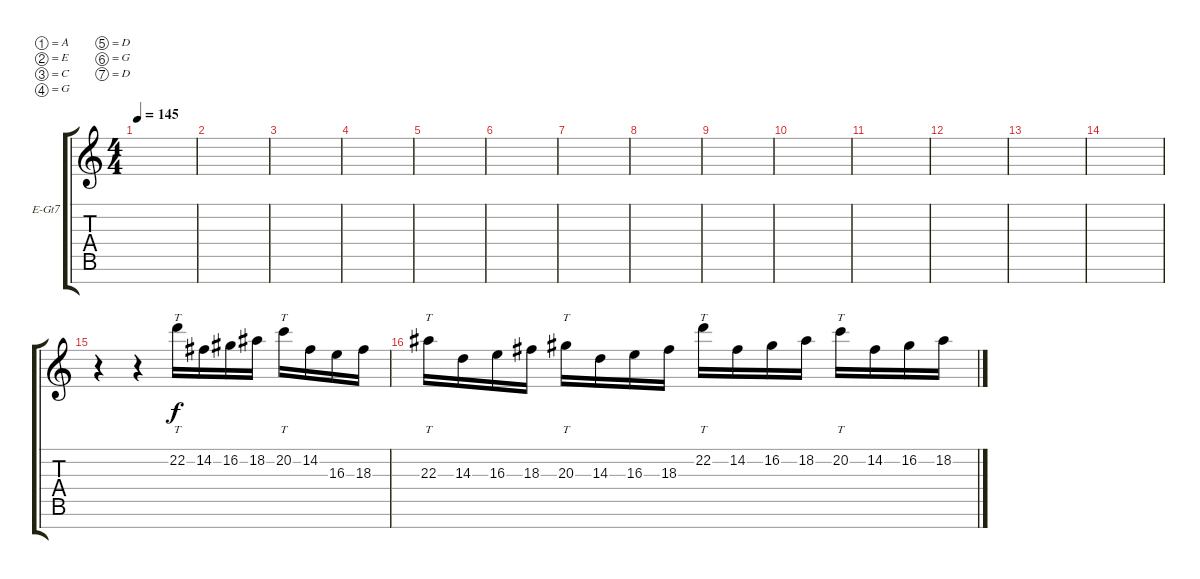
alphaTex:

\defaultSystemsLayout 4
\bracketExtendMode groupsimilarinstruments
\firstSystemTrackNameOrientation horizontal
\otherSystemsTrackNameOrientation horizontal
\track ("Solo R" "E-Gt7") {instrument distortionguitar}
\staff {score tabs}
\tuning (A3 E3 C3 G2 D2 G1 D1)
\ts (4 4)
\tempo 145
\clef g2
\ks c
|
|
|
|
|
|
|
|
|
|
|
|
|
|
r.4 r.4 22.2.16{tt} 14.2.16 16.2.16 18.2.16 20.2.16{tt} 14.2.16 16.3.16 18.3.16 |
22.3.16{tt} 14.3.16 16.3.16 18.3.16 20.3.16{tt} 14.3.16 16.3.16 18.3.16 22.2.16{tt} 14.2.16 16.2.16 18.2.16 20.2.16{tt} 14.2.16 16.2.16 18.2.16
